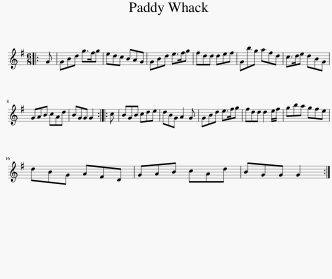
X:1
L:1/8
M:6/8
I:linebreak $
K:G
V:1 treble
V:1
|: G | GBd g>fg | edc BAG | GBd e>fg | fdd def | %5
 Gbg afd | c>de dBG |$ GAB cAd | BGG G2 :: c | %10
 BGB cde | dBG A2 G | GBd e>fg | fdd d2 e/f/ | gba gfe |$ %15
 dBG AFD | GAB cAd | BGG G2 :| %18
